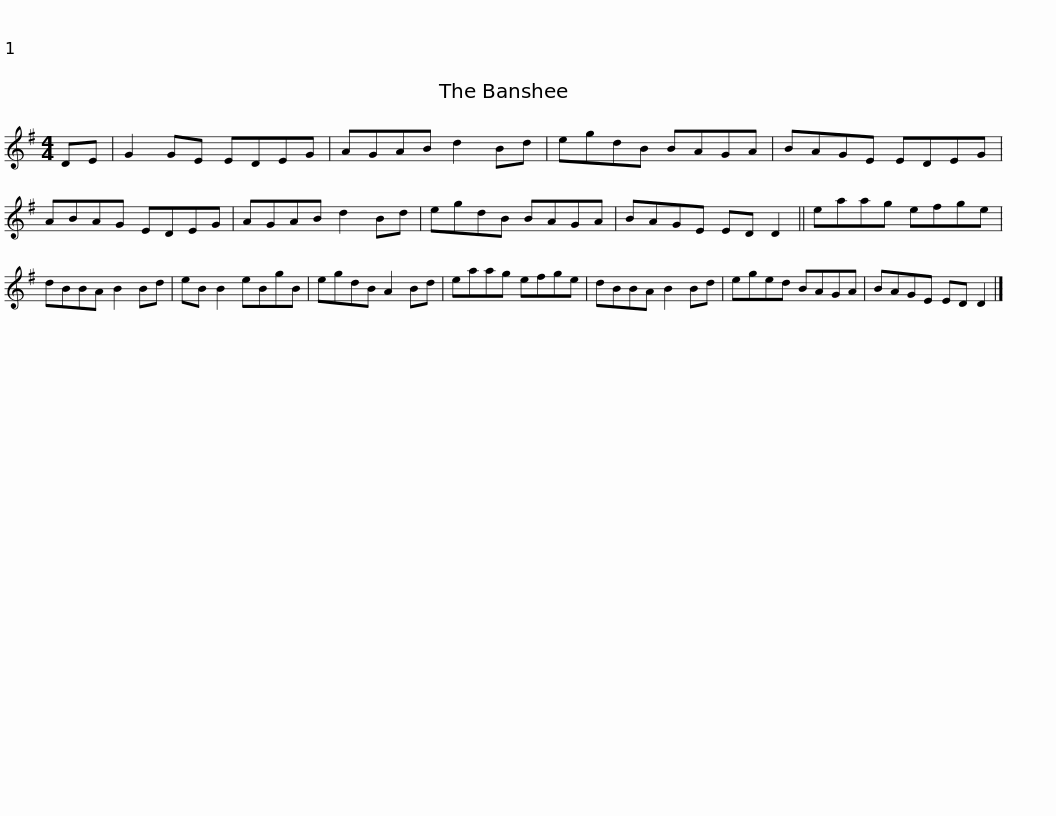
X:1
L:1/8
M:4/4
I:linebreak $
K:G
V:1 treble
V:1
 DE | G2 GE EDEG | AGAB d2 Bd | egdB BAGA | BAGE EDEG | %5
 ABAG EDEG |$ AGAB d2 Bd | egdB BAGA | BAGE ED D2 || eaag efge | %10
 dBBA B2 Bd | eB B2 eBgB |$ egdB A2 Bd | eaag efge | dBBA B2 Bd | %15
 eged BAGA | BAGE ED D2 |] %17
